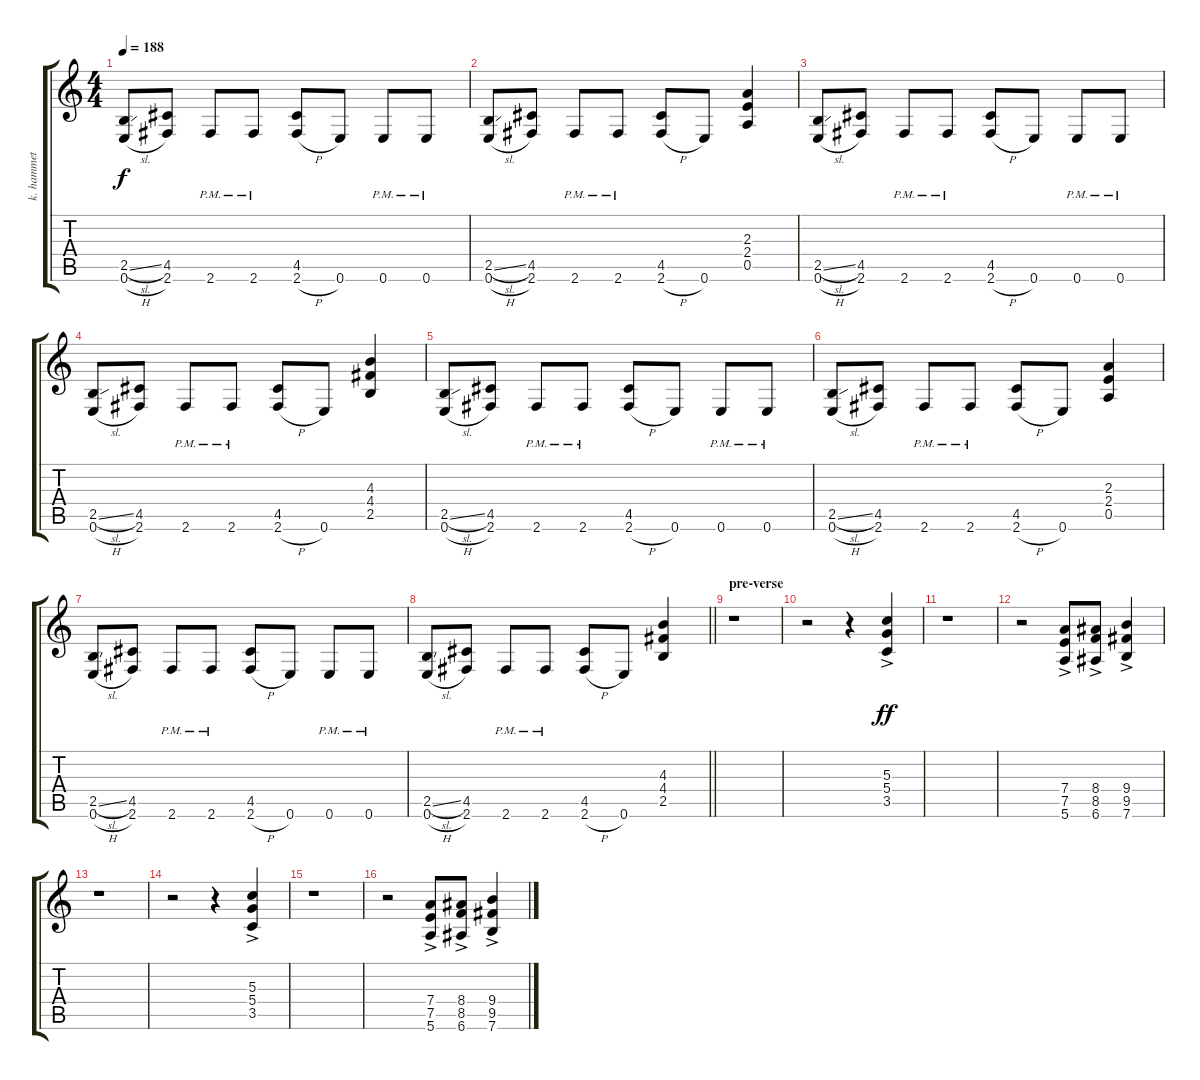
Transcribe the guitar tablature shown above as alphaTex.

\track ("k. hammet - rhythm guitar" "k. hammet ") {instrument distortionguitar}
\staff {score tabs}
\tuning (E4 B3 G3 D3 A2 E2) {hide}
\ts (4 4)
\tempo 188
\clef g2
\ks c
(2.5{sl} 0.6{h}).8{dy f} (4.5 2.6).8 2.6{pm}.8 2.6{pm}.8 (4.5 2.6{h}).8 0.6.8 0.6{pm}.8 0.6{pm}.8 |
(2.5{sl} 0.6{h}).8 (4.5 2.6).8 2.6{pm}.8 2.6{pm}.8 (4.5 2.6{h}).8 0.6.8 (2.3 2.4 0.5).4 |
(2.5{sl} 0.6{h}).8 (4.5 2.6).8 2.6{pm}.8 2.6{pm}.8 (4.5 2.6{h}).8 0.6.8 0.6{pm}.8 0.6{pm}.8 |
(2.5{sl} 0.6{h}).8 (4.5 2.6).8 2.6{pm}.8 2.6{pm}.8 (4.5 2.6{h}).8 0.6.8 (4.3 4.4 2.5).4 |
(2.5{sl} 0.6{h}).8 (4.5 2.6).8 2.6{pm}.8 2.6{pm}.8 (4.5 2.6{h}).8 0.6.8 0.6{pm}.8 0.6{pm}.8 |
(2.5{sl} 0.6{h}).8 (4.5 2.6).8 2.6{pm}.8 2.6{pm}.8 (4.5 2.6{h}).8 0.6.8 (2.3 2.4 0.5).4 |
(2.5{sl} 0.6{h}).8 (4.5 2.6).8 2.6{pm}.8 2.6{pm}.8 (4.5 2.6{h}).8 0.6.8 0.6{pm}.8 0.6{pm}.8 |
\barLineRight lightlight
(2.5{sl} 0.6{h}).8 (4.5 2.6).8 2.6{pm}.8 2.6{pm}.8 (4.5 2.6{h}).8 0.6.8 (4.3 4.4 2.5).4 |
\section ("" "pre-verse")
r.1 |
r.2 r.4 (5.3{ac} 5.4{ac} 3.5{ac}).4{dy ff} |
r.1 |
r.2 (7.4{ac} 7.5{ac} 5.6{ac}).8 (8.4{ac} 8.5{ac} 6.6{ac}).8 (9.4{ac} 9.5{ac} 7.6{ac}).4 |
r.1 |
r.2 r.4 (5.3{ac} 5.4{ac} 3.5{ac}).4 |
r.1 |
r.2 (7.4{ac} 7.5{ac} 5.6{ac}).8 (8.4{ac} 8.5{ac} 6.6{ac}).8 (9.4{ac} 9.5{ac} 7.6{ac}).4
